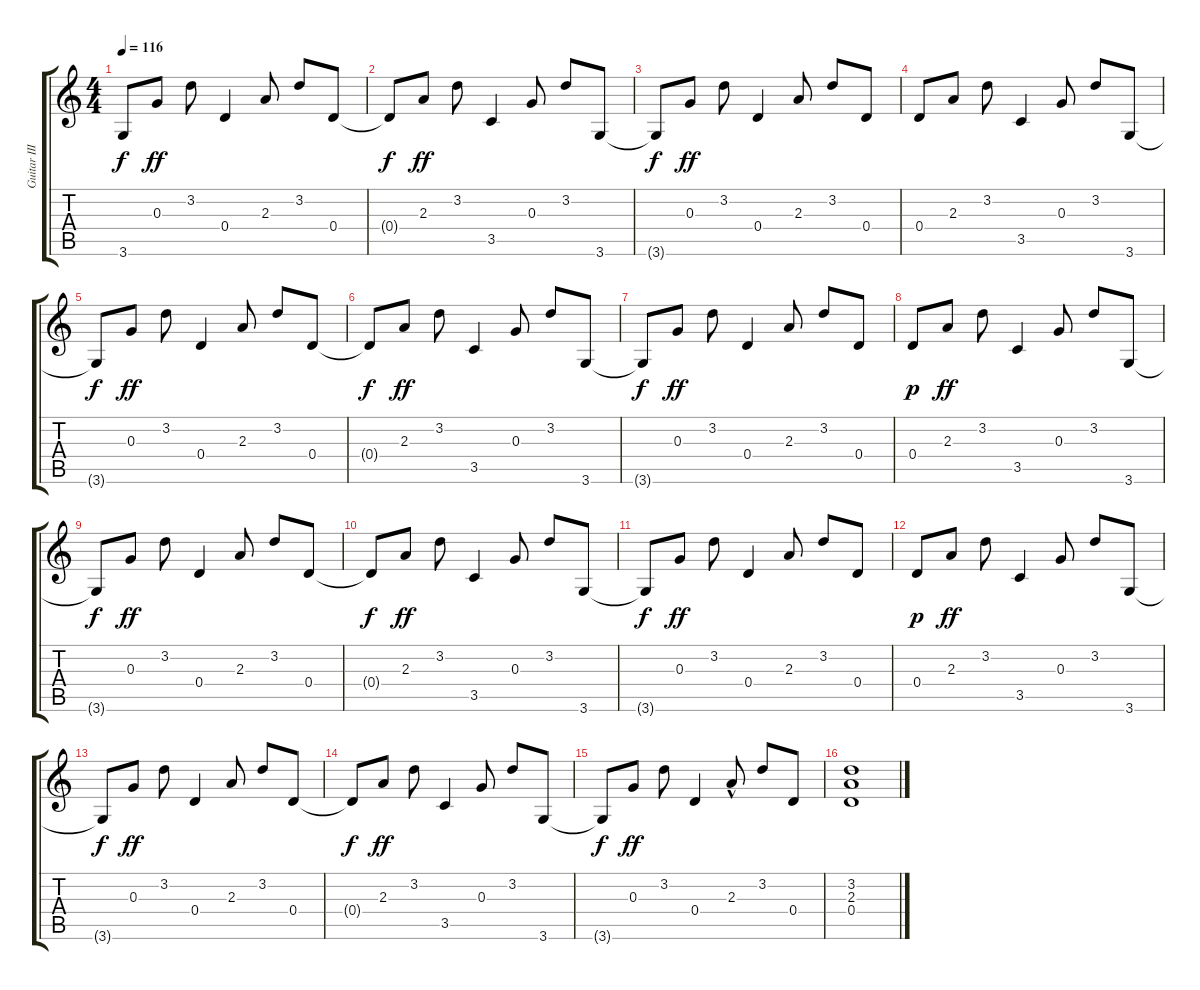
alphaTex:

\track ("Guitar III" "Guitar III") {instrument electricguitarclean}
\staff {score tabs}
\tuning (E4 B3 G3 D3 A2 E2) {hide}
\ts (4 4)
\tempo 116
\clef g2
\ks c
3.6{t}.8{dy f} 0.3.8{dy ff} 3.2.8 0.4.4 2.3.8 3.2.8 0.4.8 |
0.4{t}.8{dy f} 2.3.8{dy ff} 3.2.8 3.5.4 0.3.8 3.2.8 3.6.8 |
3.6{t}.8{dy f} 0.3.8{dy ff} 3.2.8 0.4.4 2.3.8 3.2.8 0.4.8 |
0.4.8 2.3.8 3.2.8 3.5.4 0.3.8 3.2.8 3.6.8 |
3.6{t}.8{dy f} 0.3.8{dy ff} 3.2.8 0.4.4 2.3.8 3.2.8 0.4.8 |
0.4{t}.8{dy f} 2.3.8{dy ff} 3.2.8 3.5.4 0.3.8 3.2.8 3.6.8 |
3.6{t}.8{dy f} 0.3.8{dy ff} 3.2.8 0.4.4 2.3.8 3.2.8 0.4.8 |
0.4.8{dy p} 2.3.8{dy ff} 3.2.8 3.5.4 0.3.8 3.2.8 3.6.8 |
3.6{t}.8{dy f} 0.3.8{dy ff} 3.2.8 0.4.4 2.3.8 3.2.8 0.4.8 |
0.4{t}.8{dy f} 2.3.8{dy ff} 3.2.8 3.5.4 0.3.8 3.2.8 3.6.8 |
3.6{t}.8{dy f} 0.3.8{dy ff} 3.2.8 0.4.4 2.3.8 3.2.8 0.4.8 |
0.4.8{dy p} 2.3.8{dy ff} 3.2.8 3.5.4 0.3.8 3.2.8 3.6.8 |
3.6{t}.8{dy f} 0.3.8{dy ff} 3.2.8 0.4.4 2.3.8 3.2.8 0.4.8 |
0.4{t}.8{dy f} 2.3.8{dy ff} 3.2.8 3.5.4 0.3.8 3.2.8 3.6.8 |
3.6{t}.8{dy f} 0.3.8{dy ff} 3.2.8 0.4.4 2.3{hac}.8 3.2.8 0.4.8 |
(3.2 2.3 0.4).1
